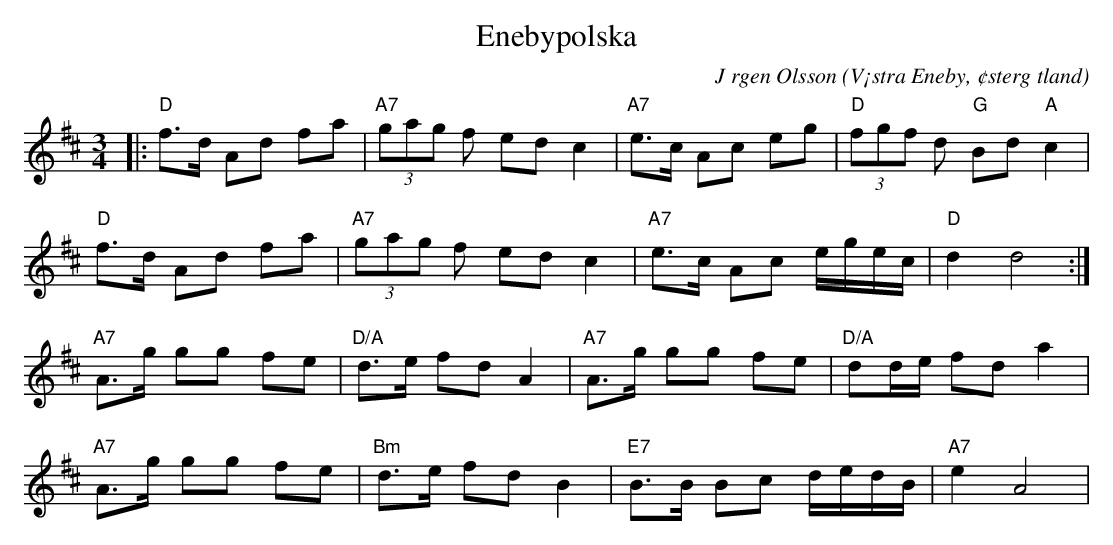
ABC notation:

X:1
T:Enebypolska
C:J rgen Olsson
O:V¡stra Eneby, ¢sterg tland
M:3/4
L:1/8
K:D
|:"D"f>d Ad fa|"A7"(3gag f ed c2|"A7"e>c Ac eg|"D"(3fgf d "G"Bd "A"c2|
  "D"f>d Ad fa|"A7"(3gag f ed c2|"A7"e>c Ac e/g/e/c/|"D"d2 d4:|
 "A7"A>g gg fe | "D/A"d>e fd A2 | "A7"A>g gg fe | "D/A" dd/e/ fd a2 |
 "A7"A>g gg fe | "Bm"d>e fd B2 | "E7"B>B Bc d/e/d/B/ | "A7" e2 A4 |
